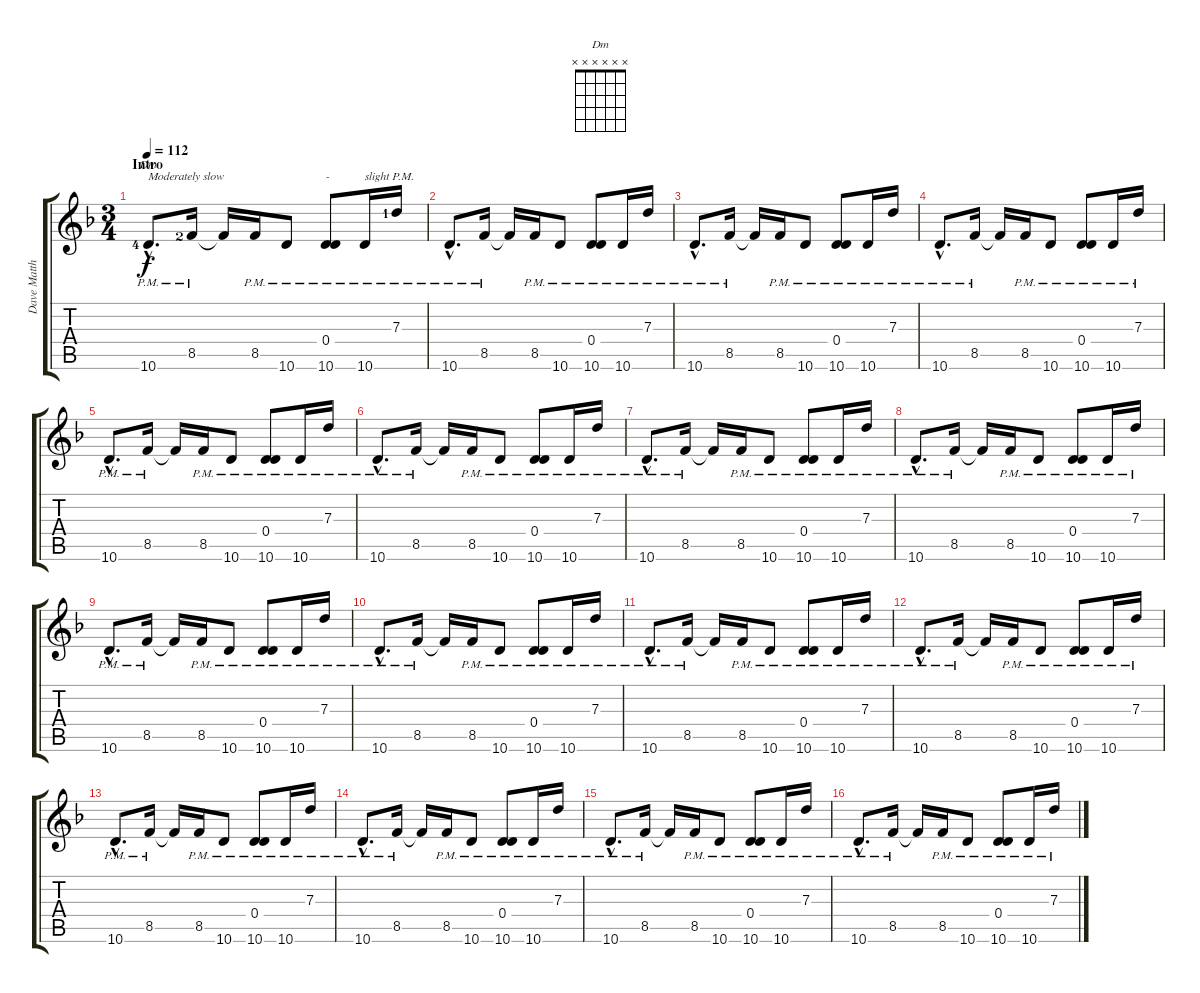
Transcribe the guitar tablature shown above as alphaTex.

\track ("Dave Matthews" "Dave Matth") {instrument acousticguitarsteel}
\staff {score tabs}
\tuning (E4 B3 G3 D3 A2 E2) {hide}
\chord ("Dm" x x x x x x)
\ts (3 4)
\section ("" "Intro")
\tempo 112
\clef g2
\ks dminor
10.6{hac pm lf 5}.8{d ch "Dm" txt "Moderately slow" dy f instrument acousticguitarsteel} 8.5{pm lf 3}.16 8.5{t}.16 8.5{pm}.16 10.6{pm}.8 (0.4{pm} 10.6{pm}).8{txt "-"} 10.6{pm}.16{txt "slight P.M."} 7.3{pm lf 2}.16 |
10.6{hac pm}.8{d} 8.5{pm}.16 8.5{t}.16 8.5{pm}.16 10.6{pm}.8 (0.4{pm} 10.6{pm}).8 10.6{pm}.16 7.3{pm}.16 |
10.6{hac pm}.8{d} 8.5{pm}.16 8.5{t}.16 8.5{pm}.16 10.6{pm}.8 (0.4{pm} 10.6{pm}).8 10.6{pm}.16 7.3{pm}.16 |
10.6{hac pm}.8{d} 8.5{pm}.16 8.5{t}.16 8.5{pm}.16 10.6{pm}.8 (0.4{pm} 10.6{pm}).8 10.6{pm}.16 7.3{pm}.16 |
10.6{hac pm}.8{d} 8.5{pm}.16 8.5{t}.16 8.5{pm}.16 10.6{pm}.8 (0.4{pm} 10.6{pm}).8 10.6{pm}.16 7.3{pm}.16 |
10.6{hac pm}.8{d} 8.5{pm}.16 8.5{t}.16 8.5{pm}.16 10.6{pm}.8 (0.4{pm} 10.6{pm}).8 10.6{pm}.16 7.3{pm}.16 |
10.6{hac pm}.8{d} 8.5{pm}.16 8.5{t}.16 8.5{pm}.16 10.6{pm}.8 (0.4{pm} 10.6{pm}).8 10.6{pm}.16 7.3{pm}.16 |
10.6{hac pm}.8{d} 8.5{pm}.16 8.5{t}.16 8.5{pm}.16 10.6{pm}.8 (0.4{pm} 10.6{pm}).8 10.6{pm}.16 7.3{pm}.16 |
10.6{hac pm}.8{d} 8.5{pm}.16 8.5{t}.16 8.5{pm}.16 10.6{pm}.8 (0.4{pm} 10.6{pm}).8 10.6{pm}.16 7.3{pm}.16 |
10.6{hac pm}.8{d} 8.5{pm}.16 8.5{t}.16 8.5{pm}.16 10.6{pm}.8 (0.4{pm} 10.6{pm}).8 10.6{pm}.16 7.3{pm}.16 |
10.6{hac pm}.8{d} 8.5{pm}.16 8.5{t}.16 8.5{pm}.16 10.6{pm}.8 (0.4{pm} 10.6{pm}).8 10.6{pm}.16 7.3{pm}.16 |
10.6{hac pm}.8{d} 8.5{pm}.16 8.5{t}.16 8.5{pm}.16 10.6{pm}.8 (0.4{pm} 10.6{pm}).8 10.6{pm}.16 7.3{pm}.16 |
10.6{hac pm}.8{d} 8.5{pm}.16 8.5{t}.16 8.5{pm}.16 10.6{pm}.8 (0.4{pm} 10.6{pm}).8 10.6{pm}.16 7.3{pm}.16 |
10.6{hac pm}.8{d} 8.5{pm}.16 8.5{t}.16 8.5{pm}.16 10.6{pm}.8 (0.4{pm} 10.6{pm}).8 10.6{pm}.16 7.3{pm}.16 |
10.6{hac pm}.8{d} 8.5{pm}.16 8.5{t}.16 8.5{pm}.16 10.6{pm}.8 (0.4{pm} 10.6{pm}).8 10.6{pm}.16 7.3{pm}.16 |
10.6{hac pm}.8{d} 8.5{pm}.16 8.5{t}.16 8.5{pm}.16 10.6{pm}.8 (0.4{pm} 10.6{pm}).8 10.6{pm}.16 7.3{pm}.16
